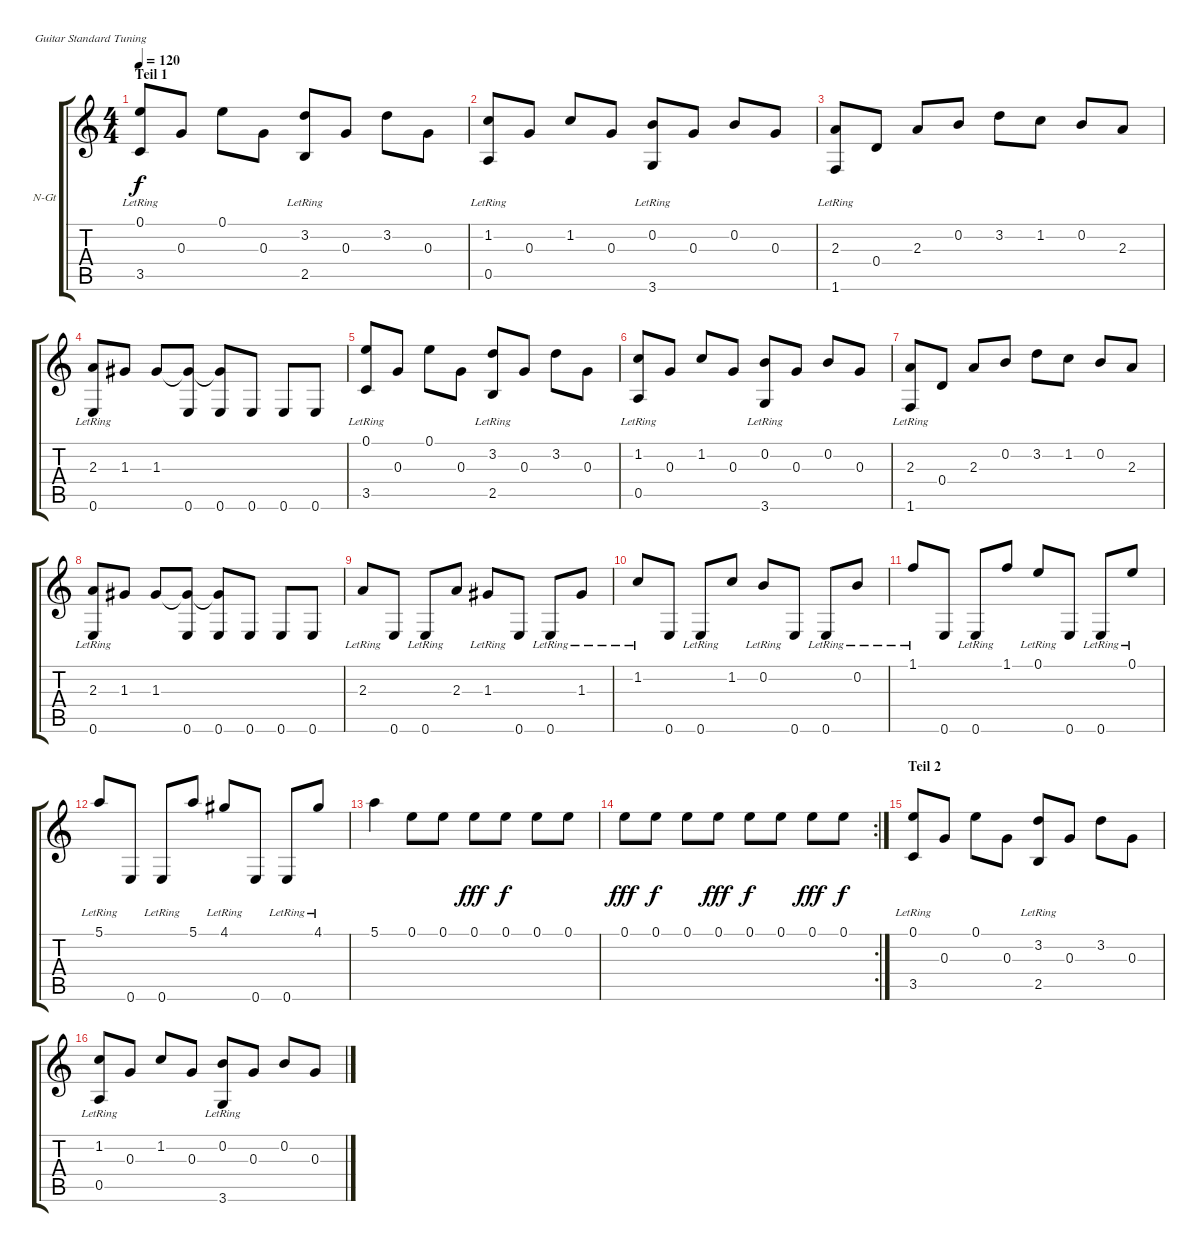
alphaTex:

\bracketExtendMode groupsimilarinstruments
\firstSystemTrackNameOrientation horizontal
\otherSystemsTrackNameOrientation horizontal
\track ("Spur 1" "N-Gt") {instrument acousticguitarnylon}
\staff {score tabs}
\tuning (E4 B3 G3 D3 A2 E2)
\ts (4 4)
\section ("" "Teil 1")
\tempo 120
\clef g2
\ks c
(0.1 3.5{lr}).8{dy f instrument acousticguitarnylon} 0.3.8 0.1.8 0.3.8 (3.2 2.5{lr}).8 0.3.8 3.2.8 0.3.8 |
(1.2 0.5{lr}).8 0.3.8 1.2.8 0.3.8 (0.2 3.6{lr}).8 0.3.8 0.2.8 0.3.8 |
(2.3 1.6{lr}).8 0.4.8 2.3.8 0.2.8 3.2.8 1.2.8 0.2.8 2.3.8 |
(2.3 0.6{lr}).8 1.3.8 1.3.8 (0.6 1.3{t}).8 (1.3{t} 0.6).8 0.6.8 0.6.8 0.6.8 |
(0.1 3.5{lr}).8 0.3.8 0.1.8 0.3.8 (3.2 2.5{lr}).8 0.3.8 3.2.8 0.3.8 |
(1.2 0.5{lr}).8 0.3.8 1.2.8 0.3.8 (0.2 3.6{lr}).8 0.3.8 0.2.8 0.3.8 |
(2.3 1.6{lr}).8 0.4.8 2.3.8 0.2.8 3.2.8 1.2.8 0.2.8 2.3.8 |
(2.3 0.6{lr}).8 1.3.8 1.3.8 (0.6 1.3{t}).8 (1.3{t} 0.6).8 0.6.8 0.6.8 0.6.8 |
2.3{lr}.8 0.6.8 0.6{lr}.8 2.3.8 1.3{lr}.8 0.6.8 0.6{lr}.8 1.3{lr}.8 |
1.2{lr}.8 0.6.8 0.6{lr}.8 1.2.8 0.2{lr}.8 0.6.8 0.6{lr}.8 0.2{lr}.8 |
1.1{lr}.8 0.6.8 0.6{lr}.8 1.1.8 0.1{lr}.8 0.6.8 0.6{lr}.8 0.1{lr}.8 |
5.1{lr}.8 0.6.8 0.6{lr}.8 5.1.8 4.1{lr}.8 0.6.8 0.6{lr}.8 4.1{lr}.8 |
5.1.4 0.1.8 0.1.8 0.1.8{dy fff} 0.1.8{dy f} 0.1.8 0.1.8 |
\rc 2
0.1.8{dy fff} 0.1.8{dy f} 0.1.8 0.1.8{dy fff} 0.1.8{dy f} 0.1.8 0.1.8{dy fff} 0.1.8{dy f} |
\section ("" "Teil 2")
(0.1 3.5{lr}).8 0.3.8 0.1.8 0.3.8 (3.2 2.5{lr}).8 0.3.8 3.2.8 0.3.8 |
(1.2 0.5{lr}).8 0.3.8 1.2.8 0.3.8 (0.2 3.6{lr}).8 0.3.8 0.2.8 0.3.8
